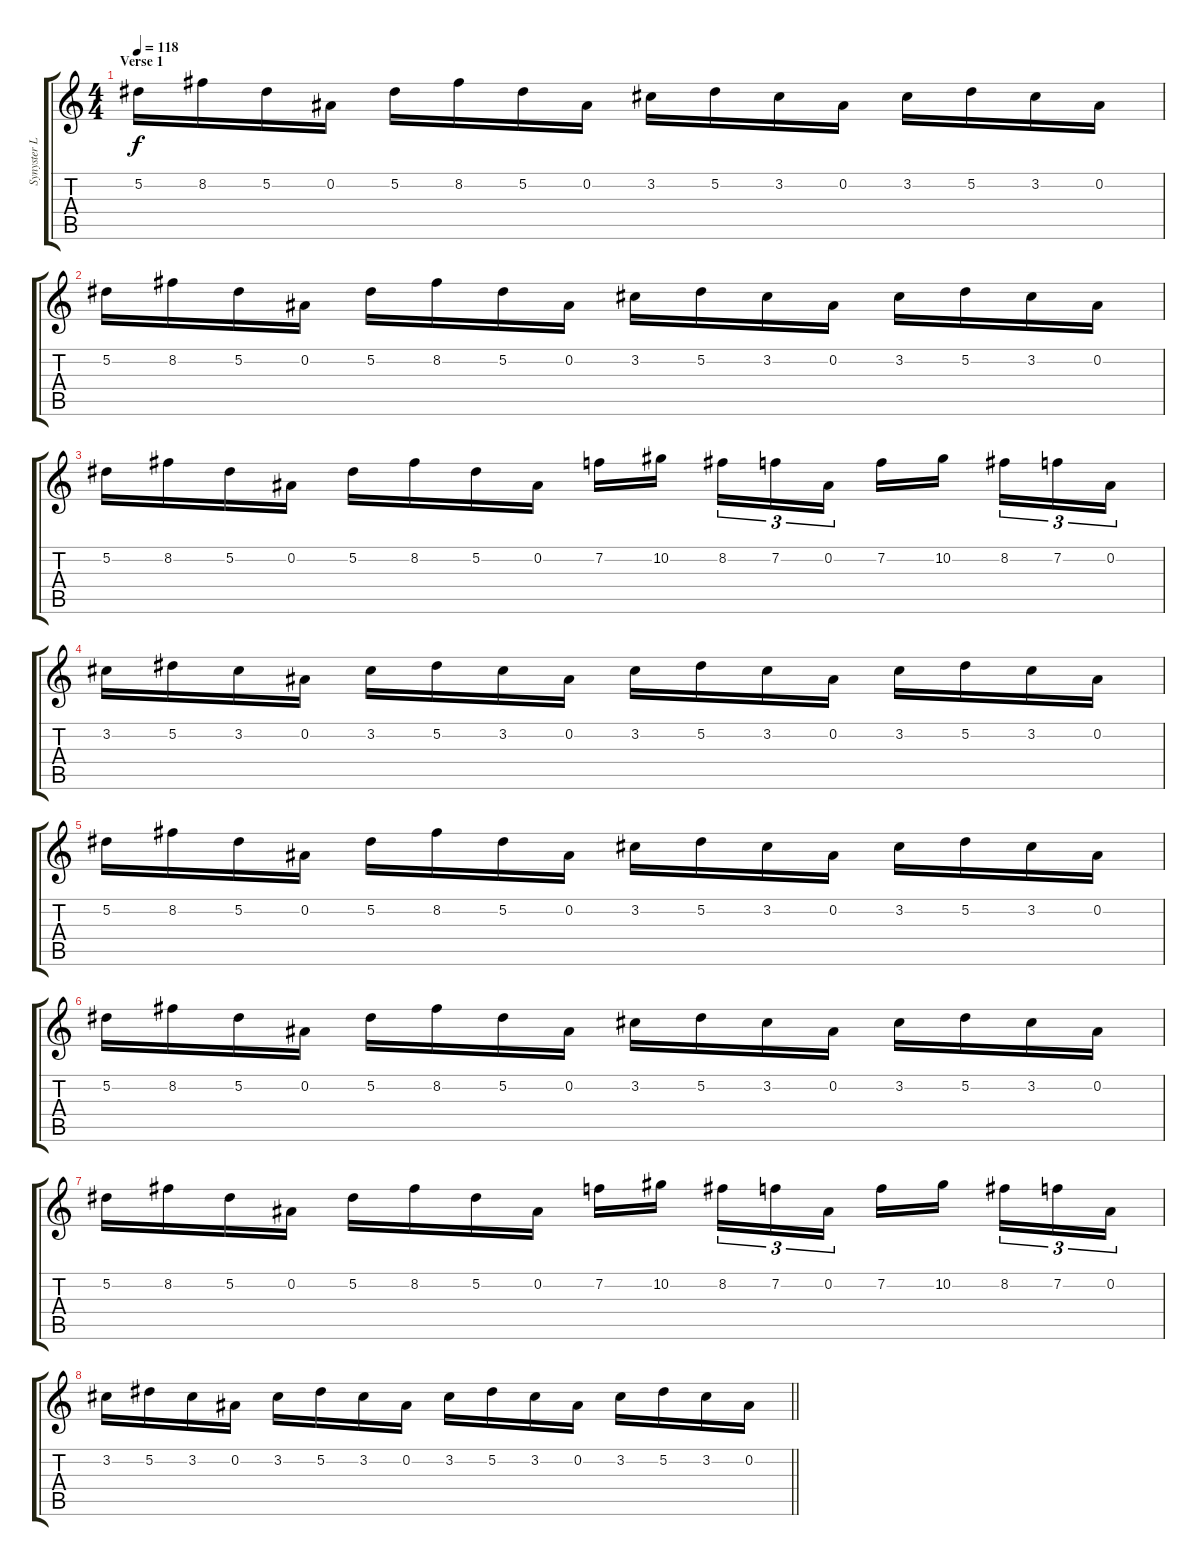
\track ("Synyster Lead" "Synyster L") {instrument overdrivenguitar}
\staff {score tabs}
\tuning (Eb4 Bb3 Gb3 Db3 Ab2 Db2) {hide}
\ts (4 4)
\section ("" "Verse 1")
\tempo 118
\clef g2
\ks c
5.2.16{dy f} 8.2.16 5.2.16 0.2.16 5.2.16 8.2.16 5.2.16 0.2.16 3.2.16 5.2.16 3.2.16 0.2.16 3.2.16 5.2.16 3.2.16 0.2.16 |
5.2.16 8.2.16 5.2.16 0.2.16 5.2.16 8.2.16 5.2.16 0.2.16 3.2.16 5.2.16 3.2.16 0.2.16 3.2.16 5.2.16 3.2.16 0.2.16 |
5.2.16 8.2.16 5.2.16 0.2.16 5.2.16 8.2.16 5.2.16 0.2.16 7.2.16 10.2.16{beam splitsecondary} 8.2.16{tu (3 2)} 7.2.16{tu (3 2)} 0.2.16{tu (3 2)} 7.2.16 10.2.16{beam splitsecondary} 8.2.16{tu (3 2)} 7.2.16{tu (3 2)} 0.2.16{tu (3 2)} |
3.2.16 5.2.16 3.2.16 0.2.16 3.2.16 5.2.16 3.2.16 0.2.16 3.2.16 5.2.16 3.2.16 0.2.16 3.2.16 5.2.16 3.2.16 0.2.16 |
5.2.16 8.2.16 5.2.16 0.2.16 5.2.16 8.2.16 5.2.16 0.2.16 3.2.16 5.2.16 3.2.16 0.2.16 3.2.16 5.2.16 3.2.16 0.2.16 |
5.2.16 8.2.16 5.2.16 0.2.16 5.2.16 8.2.16 5.2.16 0.2.16 3.2.16 5.2.16 3.2.16 0.2.16 3.2.16 5.2.16 3.2.16 0.2.16 |
5.2.16 8.2.16 5.2.16 0.2.16 5.2.16 8.2.16 5.2.16 0.2.16 7.2.16 10.2.16{beam splitsecondary} 8.2.16{tu (3 2)} 7.2.16{tu (3 2)} 0.2.16{tu (3 2)} 7.2.16 10.2.16{beam splitsecondary} 8.2.16{tu (3 2)} 7.2.16{tu (3 2)} 0.2.16{tu (3 2)} |
\barLineRight lightlight
3.2.16 5.2.16 3.2.16 0.2.16 3.2.16 5.2.16 3.2.16 0.2.16 3.2.16 5.2.16 3.2.16 0.2.16 3.2.16 5.2.16 3.2.16 0.2.16
